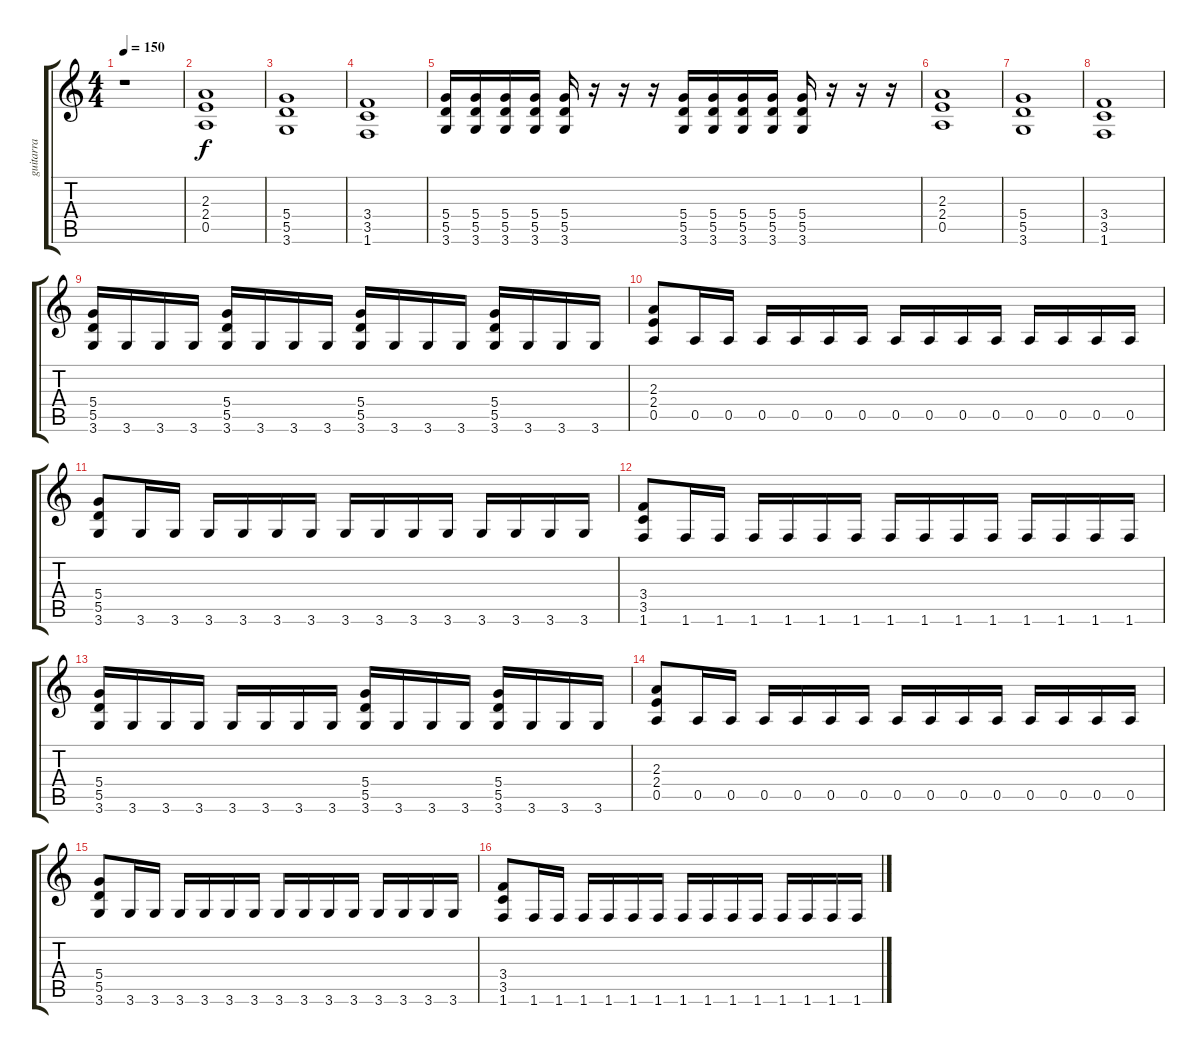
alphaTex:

\track ("guitarra" "guitarra") {instrument distortionguitar}
\staff {score tabs}
\tuning (E4 B3 G3 D3 A2 E2) {hide}
\ts (4 4)
\tempo 150
\clef g2
\ks c
r.1{dy f instrument distortionguitar} |
(2.3 2.4 0.5).1 |
(5.4 5.5 3.6).1 |
(3.4 3.5 1.6).1 |
(5.4 5.5 3.6).16 (5.4 5.5 3.6).16 (5.4 5.5 3.6).16 (5.4 5.5 3.6).16 (5.4 5.5 3.6).16 r.16 r.16 r.16 (5.4 5.5 3.6).16 (5.4 5.5 3.6).16 (5.4 5.5 3.6).16 (5.4 5.5 3.6).16 (5.4 5.5 3.6).16 r.16 r.16 r.16 |
(2.3 2.4 0.5).1 |
(5.4 5.5 3.6).1 |
(3.4 3.5 1.6).1 |
(5.4 5.5 3.6).16 3.6.16 3.6.16 3.6.16 (5.4 5.5 3.6).16 3.6.16 3.6.16 3.6.16 (5.4 5.5 3.6).16 3.6.16 3.6.16 3.6.16 (5.4 5.5 3.6).16 3.6.16 3.6.16 3.6.16 |
(2.3 2.4 0.5).8 0.5.16 0.5.16 0.5.16 0.5.16 0.5.16 0.5.16 0.5.16 0.5.16 0.5.16 0.5.16 0.5.16 0.5.16 0.5.16 0.5.16 |
(5.4 5.5 3.6).8 3.6.16 3.6.16 3.6.16 3.6.16 3.6.16 3.6.16 3.6.16 3.6.16 3.6.16 3.6.16 3.6.16 3.6.16 3.6.16 3.6.16 |
(3.4 3.5 1.6).8 1.6.16 1.6.16 1.6.16 1.6.16 1.6.16 1.6.16 1.6.16 1.6.16 1.6.16 1.6.16 1.6.16 1.6.16 1.6.16 1.6.16 |
(5.4 5.5 3.6).16 3.6.16 3.6.16 3.6.16 3.6.16 3.6.16 3.6.16 3.6.16 (5.4 5.5 3.6).16 3.6.16 3.6.16 3.6.16 (5.4 5.5 3.6).16 3.6.16 3.6.16 3.6.16 |
(2.3 2.4 0.5).8 0.5.16 0.5.16 0.5.16 0.5.16 0.5.16 0.5.16 0.5.16 0.5.16 0.5.16 0.5.16 0.5.16 0.5.16 0.5.16 0.5.16 |
(5.4 5.5 3.6).8 3.6.16 3.6.16 3.6.16 3.6.16 3.6.16 3.6.16 3.6.16 3.6.16 3.6.16 3.6.16 3.6.16 3.6.16 3.6.16 3.6.16 |
(3.4 3.5 1.6).8 1.6.16 1.6.16 1.6.16 1.6.16 1.6.16 1.6.16 1.6.16 1.6.16 1.6.16 1.6.16 1.6.16 1.6.16 1.6.16 1.6.16
